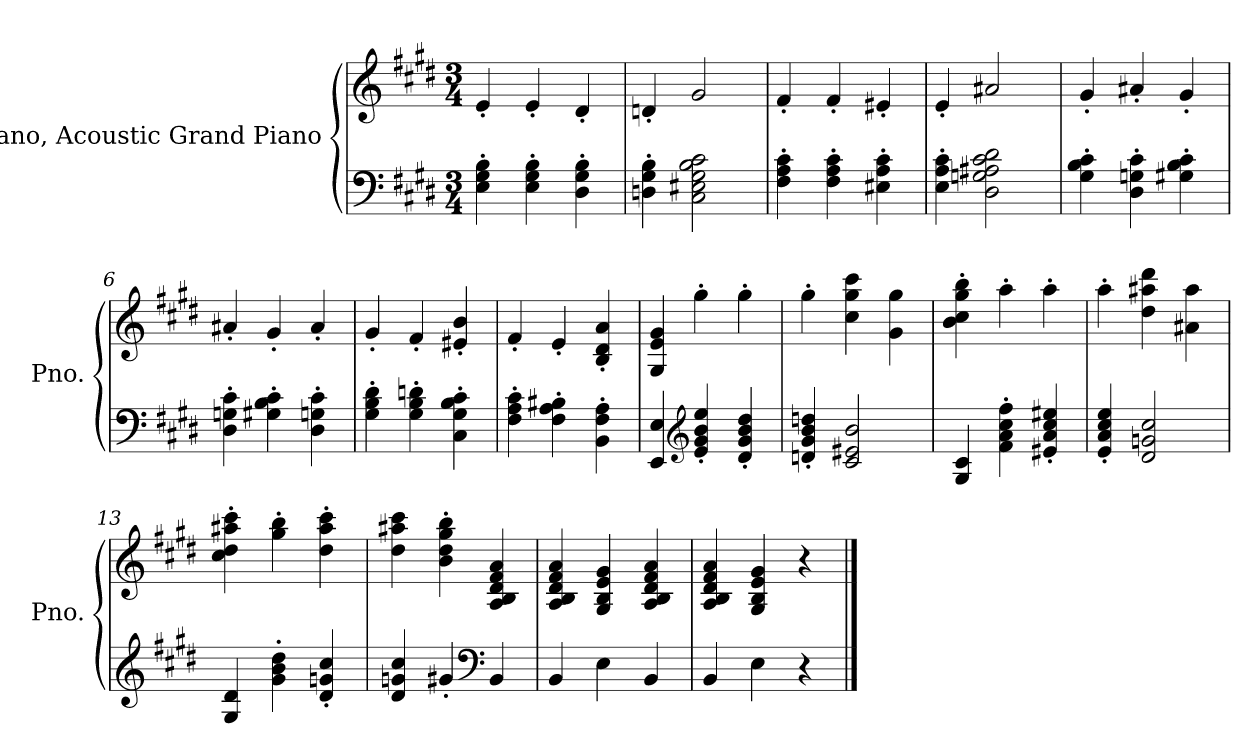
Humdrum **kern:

**kern	**kern
*part1	*part1
*staff2	*staff1
*I"Piano, Acoustic Grand Piano	*
*I'Pno.	*
*clefF4	*clefG2
*k[f#c#g#d#]	*k[f#c#g#d#]
*M3/4	*M3/4
*MM80	*MM80
=1	=1
4E\' 4G#\' 4B\'	4e'/
4E\' 4G#\' 4B\'	4e'/
4D#\' 4G#\' 4B\'	4d#'/
=2	=2
4Dn\' 4G#\' 4B\'	4dn'/
2C#\ 2E#X\ 2G#\ 2B\ 2c#\	2g#/
=3	=3
4F#\' 4A\' 4c#\'	4f#'/
4F#\' 4A\' 4c#\'	4f#'/
4E#X\' 4A\' 4c#\'	4e#X'/
=4	=4
4E\' 4A\' 4c#\'	4e'/
2D#\ 2Gn\ 2A#X\ 2c#\ 2d#\	2a#X/
=5	=5
4G#\' 4B\' 4c#\'	4g#'/
4D#\' 4Gn\' 4c#\'	4a#X'/
4G#X\' 4B\' 4c#\'	4g#'/
=6	=6
4D#\' 4Gn\' 4c#\'	4a#X'/
4G#X\' 4B\' 4c#\'	4g#'/
4D#\' 4Gn\' 4c#\'	4a#'/
=7	=7
4G#\' 4B\' 4d#\'	4g#'/
4G#\' 4B\' 4dn\'	4f#'/
4C#\' 4G#\' 4B\' 4c#\'	4e#X/' 4b/'
=8	=8
4F#\' 4A\' 4c#\'	4f#'/
4F#\' 4A\' 4B#X\'	4e'/
4BB\' 4F#\' 4A\'	4B/' 4d#/' 4a/'
!!LO:LB:g=z
=9	=9
4EE/ 4E/	4G#/ 4e/ 4g#/
*clefG2	*
4e/' 4g#/' 4b/' 4ee/'	4gg#'\
4d#/' 4g#/' 4b/' 4dd#/'	4gg#'\
=10	=10
4dn/' 4g#/' 4b/' 4ddn/'	4gg#'\
2c#/ 2e#X/ 2b/	4cc#\ 4gg#\ 4ccc#\
.	4g#\ 4gg#\
=11	=11
4G#/ 4c#/	4b\' 4cc#\' 4gg#\' 4bb\'
4f#\' 4a\' 4cc#\' 4ff#\'	4aa'\
4e#X/' 4a/' 4cc#/' 4ee#X/'	4aa'\
=12	=12
4e/' 4a/' 4cc#/' 4ee/'	4aa'\
2d#/ 2gn/ 2cc#/	4dd#\ 4aa#X\ 4ddd#\
.	4a#X\ 4aa#\
=13	=13
4G#/ 4d#/	4cc#\' 4dd#\' 4aa#X\' 4ccc#\'
4g#\' 4b\' 4dd#\'	4gg#\' 4bb\'
4d#/' 4gn/' 4cc#/'	4dd#\' 4aa#\' 4ccc#\'
=14	=14
4d#/ 4gn/ 4cc#/	4dd#\ 4aa#X\ 4ccc#\
4g#X'/	4b\' 4dd#\' 4gg#\' 4bb\'
*clefF4	*
4BB/	4A/ 4B/ 4d#/ 4f#/ 4a/
=15	=15
4BB/	4A/ 4B/ 4d#/ 4f#/ 4a/
4E\	4G#/ 4B/ 4e/ 4g#/
4BB/	4A/ 4B/ 4d#/ 4f#/ 4a/
=16	=16
4BB/	4A/ 4B/ 4d#/ 4f#/ 4a/
4E\	4G#/ 4B/ 4e/ 4g#/
4r	4r
==	==
*-	*-
